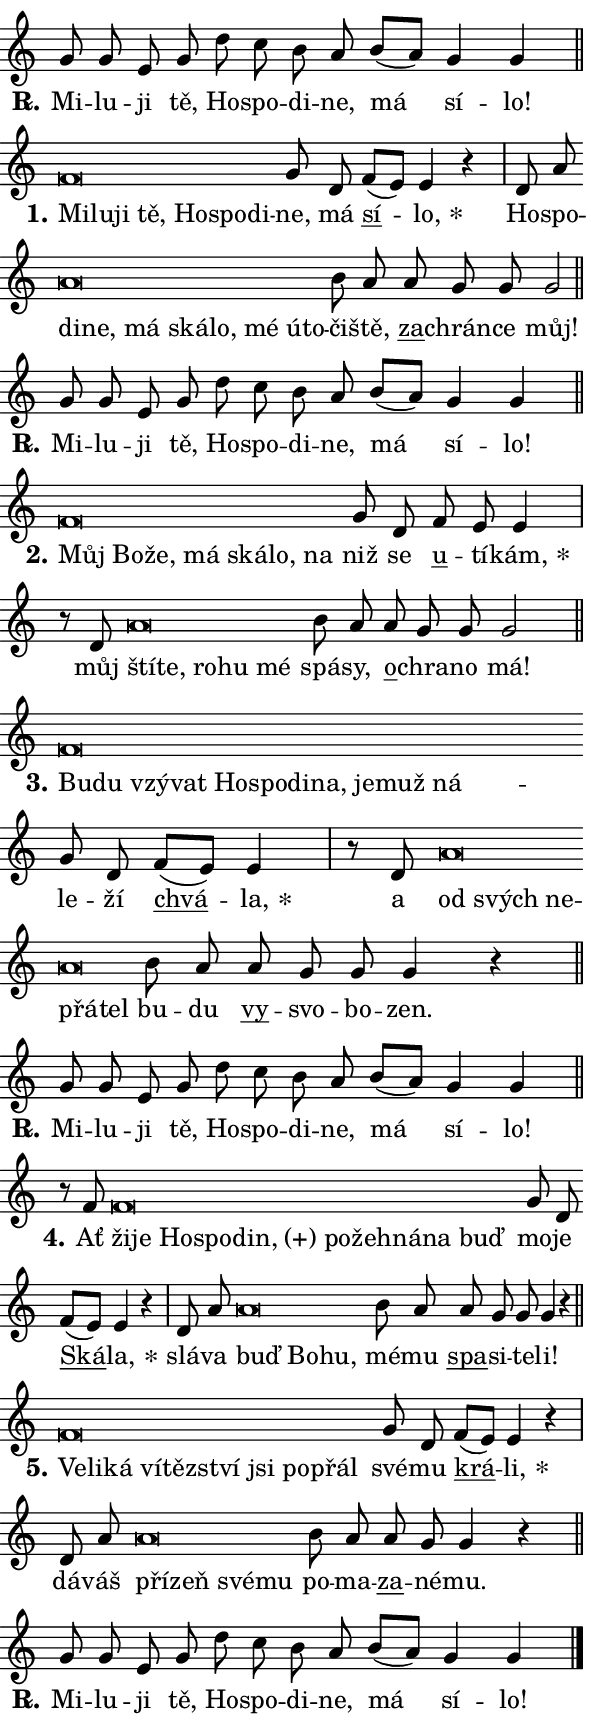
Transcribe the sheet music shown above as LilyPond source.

\version "2.24.0"
\header { tagline = "" }
\paper {
  indent = 0\cm
  top-margin = 0\cm
  right-margin = 0.13\cm % to fit lyric hyphens
  bottom-margin = 0\cm
  left-margin = 0\cm
  paper-width = 10\cm
  page-breaking = #ly:one-page-breaking
  system-system-spacing.basic-distance = #11
  score-system-spacing.basic-distance = #11
  ragged-last = ##f
}


%% Author: Thomas Morley
%% https://lists.gnu.org/archive/html/lilypond-user/2020-05/msg00002.html
#(define (line-position grob)
"Returns position of @var[grob} in current system:
   @code{'start}, if at first time-step
   @code{'end}, if at last time-step
   @code{'middle} otherwise
"
  (let* ((col (ly:item-get-column grob))
         (ln (ly:grob-object col 'left-neighbor))
         (rn (ly:grob-object col 'right-neighbor))
         (col-to-check-left (if (ly:grob? ln) ln col))
         (col-to-check-right (if (ly:grob? rn) rn col))
         (break-dir-left
           (and
             (ly:grob-property col-to-check-left 'non-musical #f)
             (ly:item-break-dir col-to-check-left)))
         (break-dir-right
           (and
             (ly:grob-property col-to-check-right 'non-musical #f)
             (ly:item-break-dir col-to-check-right))))
        (cond ((eqv? 1 break-dir-left) 'start)
              ((eqv? -1 break-dir-right) 'end)
              (else 'middle))))

#(define (tranparent-at-line-position vctor)
  (lambda (grob)
  "Relying on @code{line-position} select the relevant enry from @var{vctor}.
Used to determine transparency,"
    (case (line-position grob)
      ((end) (not (vector-ref vctor 0)))
      ((middle) (not (vector-ref vctor 1)))
      ((start) (not (vector-ref vctor 2))))))

noteHeadBreakVisibility =
#(define-music-function (break-visibility)(vector?)
"Makes @code{NoteHead}s transparent relying on @var{break-visibility}"
#{
  \override NoteHead.transparent =
    #(tranparent-at-line-position break-visibility)
#})

#(define delete-ledgers-for-transparent-note-heads
  (lambda (grob)
    "Reads whether a @code{NoteHead} is transparent.
If so this @code{NoteHead} is removed from @code{'note-heads} from
@var{grob}, which is supposed to be @code{LedgerLineSpanner}.
As a result ledgers are not printed for this @code{NoteHead}"
    (let* ((nhds-array (ly:grob-object grob 'note-heads))
           (nhds-list
             (if (ly:grob-array? nhds-array)
                 (ly:grob-array->list nhds-array)
                 '()))
           ;; Relies on the transparent-property being done before
           ;; Staff.LedgerLineSpanner.after-line-breaking is executed.
           ;; This is fragile ...
           (to-keep
             (remove
               (lambda (nhd)
                 (ly:grob-property nhd 'transparent #f))
               nhds-list)))
      ;; TODO find a better method to iterate over grob-arrays, similiar
      ;; to filter/remove etc for lists
      ;; For now rebuilt from scratch
      (set! (ly:grob-object grob 'note-heads)  '())
      (for-each
        (lambda (nhd)
          (ly:pointer-group-interface::add-grob grob 'note-heads nhd))
        to-keep))))

squashNotes = {
  \override NoteHead.X-extent = #'(-0.2 . 0.2)
  \override NoteHead.Y-extent = #'(-0.75 . 0)
  \override NoteHead.stencil =
    #(lambda (grob)
       (let ((pos (ly:grob-property grob 'staff-position)))
         (begin
           (if (< pos -7) (display "ERROR: Lower brevis then expected\n") (display ""))
           (if (<= pos -6) ly:text-interface::print ly:note-head::print))))
}
unSquashNotes = {
  \revert NoteHead.X-extent
  \revert NoteHead.Y-extent
  \revert NoteHead.stencil
}

hideNotes = \noteHeadBreakVisibility #begin-of-line-visible
unHideNotes = \noteHeadBreakVisibility #all-visible

% work-around for resetting accidentals
% https://lilypond.org/doc/v2.23/Documentation/notation/displaying-rhythms#unmetered-music
cadenzaMeasure = {
  \cadenzaOff
  \partial 1024 s1024
  \cadenzaOn
}

#(define-markup-command (accent layout props text) (markup?)
  "Underline accented syllable"
  (interpret-markup layout props
    #{\markup \override #'(offset . 4.3) \underline { #text }#}))

responsum = \markup \concat {
  "R" \hspace #-1.05 \path #0.1 #'((moveto 0 0.07) (lineto 0.9 0.8)) \hspace #0.05 "."
}

spaceSize = #0.6828661417322834 % exact space size for TeX Gyre Schola

\layout {
  \context {
    \Staff
    \remove "Time_signature_engraver"
    \override LedgerLineSpanner.after-line-breaking = #delete-ledgers-for-transparent-note-heads
  }
  \context {
    \Lyrics {
      \override LyricSpace.minimum-distance = \spaceSize
      \override LyricText.font-name = #"TeX Gyre Schola"
      \override LyricText.font-size = 1
      \override StanzaNumber.font-name = #"TeX Gyre Schola Bold"
      \override StanzaNumber.font-size = 1
    }
  }
  \context {
    \Score 
    \override NoteHead.text =
      #(lambda (grob) 
        (let ((pos (ly:grob-property grob 'staff-position)))
          #{\markup {
            \combine
              \halign #-0.55 \raise #(if (= pos -6) 0 0.5) \override #'(thickness . 2) \draw-line #'(3.2 . 0)
              \musicglyph "noteheads.sM1"
          }#}))
  }
}

% magnetic-lyrics.ily
%
%   written by
%     Jean Abou Samra <jean@abou-samra.fr>
%     Werner Lemberg <wl@gnu.org>
%
%   adapted by
%     Jiri Hon <jiri.hon@gmail.com>
%
% Version 2022-Apr-15

% https://www.mail-archive.com/lilypond-user@gnu.org/msg149350.html

#(define (Left_hyphen_pointer_engraver context)
   "Collect syllable-hyphen-syllable occurrences in lyrics and store
them in properties.  This engraver only looks to the left.  For
example, if the lyrics input is @code{foo -- bar}, it does the
following.

@itemize @bullet
@item
Set the @code{text} property of the @code{LyricHyphen} grob between
@q{foo} and @q{bar} to @code{foo}.

@item
Set the @code{left-hyphen} property of the @code{LyricText} grob with
text @q{foo} to the @code{LyricHyphen} grob between @q{foo} and
@q{bar}.
@end itemize

Use this auxiliary engraver in combination with the
@code{lyric-@/text::@/apply-@/magnetic-@/offset!} hook."
   (let ((hyphen #f)
         (text #f))
     (make-engraver
      (acknowledgers
       ((lyric-syllable-interface engraver grob source-engraver)
        (set! text grob)))
      (end-acknowledgers
       ((lyric-hyphen-interface engraver grob source-engraver)
        ;(when (not (grob::has-interface grob 'lyric-space-interface))
          (set! hyphen grob)));)
      ((stop-translation-timestep engraver)
       (when (and text hyphen)
         (ly:grob-set-object! text 'left-hyphen hyphen))
       (set! text #f)
       (set! hyphen #f)))))

#(define (lyric-text::apply-magnetic-offset! grob)
   "If the space between two syllables is less than the value in
property @code{LyricText@/.details@/.squash-threshold}, move the right
syllable to the left so that it gets concatenated with the left
syllable.

Use this function as a hook for
@code{LyricText@/.after-@/line-@/breaking} if the
@code{Left_@/hyphen_@/pointer_@/engraver} is active."
   (let ((hyphen (ly:grob-object grob 'left-hyphen #f)))
     (when hyphen
       (let ((left-text (ly:spanner-bound hyphen LEFT)))
         (when (grob::has-interface left-text 'lyric-syllable-interface)
           (let* ((common (ly:grob-common-refpoint grob left-text X))
                  (this-x-ext (ly:grob-extent grob common X))
                  (left-x-ext
                   (begin
                     ;; Trigger magnetism for left-text.
                     (ly:grob-property left-text 'after-line-breaking)
                     (ly:grob-extent left-text common X)))
                  ;; `delta` is the gap width between two syllables.
                  (delta (- (interval-start this-x-ext)
                            (interval-end left-x-ext)))
                  (details (ly:grob-property grob 'details))
                  (threshold (assoc-get 'squash-threshold details 0.2)))
             (when (< delta threshold)
               (let* (;; We have to manipulate the input text so that
                      ;; ligatures crossing syllable boundaries are not
                      ;; disabled.  For languages based on the Latin
                      ;; script this is essentially a beautification.
                      ;; However, for non-Western scripts it can be a
                      ;; necessity.
                      (lt (ly:grob-property left-text 'text))
                      (rt (ly:grob-property grob 'text))
                      (is-space (grob::has-interface hyphen 'lyric-space-interface))
                      (space (if is-space " " ""))
                      (extra-delta (if is-space spaceSize 0))
                      ;; Append new syllable.
                      (ltrt-space (if (and (string? lt) (string? rt))
                                (string-append lt space rt)
                                (make-concat-markup (list lt space rt))))
                      ;; Right-align `ltrt` to the right side.
                      (ltrt-space-markup (grob-interpret-markup
                               grob
                               (make-translate-markup
                                (cons (interval-length this-x-ext) 0)
                                (make-right-align-markup ltrt-space)))))
                 (begin
                   ;; Don't print `left-text`.
                   (ly:grob-set-property! left-text 'stencil #f)
                   ;; Set text and stencil (which holds all collected
                   ;; syllables so far) and shift it to the left.
                   (ly:grob-set-property! grob 'text ltrt-space)
                   (ly:grob-set-property! grob 'stencil ltrt-space-markup)
                   (ly:grob-translate-axis! grob (- (- delta extra-delta)) X))))))))))


#(define (lyric-hyphen::displace-bounds-first grob)
   ;; Make very sure this callback isn't triggered too early.
   (let ((left (ly:spanner-bound grob LEFT))
         (right (ly:spanner-bound grob RIGHT)))
     (ly:grob-property left 'after-line-breaking)
     (ly:grob-property right 'after-line-breaking)
     (ly:lyric-hyphen::print grob)))

squashThreshold = #0.4

\layout {
  \context {
    \Lyrics
    \consists #Left_hyphen_pointer_engraver
    \override LyricText.after-line-breaking =
      #lyric-text::apply-magnetic-offset!
    \override LyricHyphen.stencil = #lyric-hyphen::displace-bounds-first
    \override LyricText.details.squash-threshold = \squashThreshold
    \override LyricHyphen.minimum-distance = 0
    \override LyricHyphen.minimum-length = \squashThreshold
  }
}

squashText = \override LyricText.details.squash-threshold = 9999
unSquashText = \override LyricText.details.squash-threshold = \squashThreshold

leftText = \override LyricText.self-alignment-X = #LEFT
unLeftText = \revert LyricText.self-alignment-X

starOffset = #(lambda (grob) 
                (let ((x_offset (ly:self-alignment-interface::aligned-on-x-parent grob)))
                  (if (= x_offset 0) 0 (+ x_offset 1.2))))

star = #(define-music-function (syllable)(string?)
"Append star separator at the end of a syllable"
#{
  \once \override LyricText.X-offset = #starOffset
  \lyricmode { \markup {
    #syllable
    \override #'((font-name . "TeX Gyre Schola Bold")) \hspace #0.2 \lower #0.65 \larger "*"
  } }
#})

starAccent = #(define-music-function (syllable)(string?)
"Append star separator at the end of a syllable and make accent"
#{
  \once \override LyricText.X-offset = #starOffset
  \lyricmode { \markup {
    \accent #syllable
    \override #'((font-name . "TeX Gyre Schola Bold")) \hspace #0.2 \lower #0.65 \larger "*"
  } }
#})

breath = #(define-music-function (syllable)(string?)
"Append breathing indicator at the end of a syllable"
#{
  \lyricmode { \markup { #syllable "+" } }
#})

optionalBreath = #(define-music-function (syllable)(string?)
"Append optional breathing indicator at the end of a syllable"
#{
  \lyricmode { \markup { #syllable "(+)" } }
#})


\score {
    <<
        \new Voice = "melody" { \cadenzaOn \key c \major \relative { g'8 g e g \bar "" d' c b a \bar "" b[( a)] g4 g \cadenzaMeasure \bar "||" \break } }
        \new Lyrics \lyricsto "melody" { \lyricmode { \set stanza = \responsum
Mi -- lu -- ji tě, Ho -- spo -- di -- ne, má sí -- lo! } }
    >>
    \layout {}
}

\score {
    <<
        \new Voice = "melody" { \cadenzaOn \key c \major \relative { \squashNotes f'\breve*1/16 \hideNotes \breve*1/16 \bar "" \breve*1/16 \bar "" \breve*1/16 \bar "" \breve*1/16 \bar "" \breve*1/16 \breve*1/16 \bar "" \unHideNotes \unSquashNotes g8 d \bar "" f[( e)] e4 r \cadenzaMeasure \bar "|" d8 a' \bar "" \squashNotes a\breve*1/16 \hideNotes \breve*1/16 \bar "" \breve*1/16 \bar "" \breve*1/16 \bar "" \breve*1/16 \bar "" \breve*1/16 \bar "" \breve*1/16 \breve*1/16 \bar "" \unHideNotes \unSquashNotes b8 a \bar "" a g g g2 \cadenzaMeasure \bar "||" \break } }
        \new Lyrics \lyricsto "melody" { \lyricmode { \set stanza = "1."
\leftText Mi -- \squashText lu -- ji tě, Ho -- spo -- di -- \unLeftText \unSquashText ne, má \markup \accent sí -- \star lo, Ho -- spo -- \leftText di -- \squashText ne, má ská -- lo, mé ú -- to -- \unLeftText \unSquashText či -- ště, \markup \accent za -- chrán -- ce můj! } }
    >>
    \layout {}
}

\score {
    <<
        \new Voice = "melody" { \cadenzaOn \key c \major \relative { g'8 g e g \bar "" d' c b a \bar "" b[( a)] g4 g \cadenzaMeasure \bar "||" \break } }
        \new Lyrics \lyricsto "melody" { \lyricmode { \set stanza = \responsum
Mi -- lu -- ji tě, Ho -- spo -- di -- ne, má sí -- lo! } }
    >>
    \layout {}
}

\score {
    <<
        \new Voice = "melody" { \cadenzaOn \key c \major \relative { \squashNotes f'\breve*1/16 \hideNotes \breve*1/16 \bar "" \breve*1/16 \bar "" \breve*1/16 \bar "" \breve*1/16 \bar "" \breve*1/16 \breve*1/16 \bar "" \unHideNotes \unSquashNotes g8 d \bar "" f e e4 \cadenzaMeasure \bar "|" r8 d \squashNotes a'\breve*1/16 \hideNotes \breve*1/16 \bar "" \breve*1/16 \bar "" \breve*1/16 \breve*1/16 \bar "" \unHideNotes \unSquashNotes b8 a \bar "" a g g g2 \cadenzaMeasure \bar "||" \break } }
        \new Lyrics \lyricsto "melody" { \lyricmode { \set stanza = "2."
\leftText Můj \squashText Bo -- že, má ská -- lo, na \unLeftText \unSquashText niž se \markup \accent u -- tí -- \star kám, můj \leftText ští -- \squashText te, ro -- hu mé \unLeftText \unSquashText spá -- sy, \markup \accent o -- chra -- no má! } }
    >>
    \layout {}
}

\score {
    <<
        \new Voice = "melody" { \cadenzaOn \key c \major \relative { \squashNotes f'\breve*1/16 \hideNotes \breve*1/16 \bar "" \breve*1/16 \bar "" \breve*1/16 \bar "" \breve*1/16 \bar "" \breve*1/16 \bar "" \breve*1/16 \bar "" \breve*1/16 \bar "" \breve*1/16 \bar "" \breve*1/16 \breve*1/16 \bar "" \unHideNotes \unSquashNotes g8 d \bar "" f[( e)] e4 \cadenzaMeasure \bar "|" r8 d8 \squashNotes a'\breve*1/16 \hideNotes \breve*1/16 \bar "" \breve*1/16 \bar "" \breve*1/16 \breve*1/16 \bar "" \unHideNotes \unSquashNotes b8 a \bar "" a g g g4 r \cadenzaMeasure \bar "||" \break } }
        \new Lyrics \lyricsto "melody" { \lyricmode { \set stanza = "3."
\leftText Bu -- \squashText du vzý -- vat Ho -- spo -- di -- na, je -- muž ná -- \unLeftText \unSquashText le -- ží \markup \accent chvá -- \star la, a \leftText od \squashText svých ne -- přá -- tel \unLeftText \unSquashText bu -- du \markup \accent vy -- svo -- bo -- zen. } }
    >>
    \layout {}
}

\score {
    <<
        \new Voice = "melody" { \cadenzaOn \key c \major \relative { g'8 g e g \bar "" d' c b a \bar "" b[( a)] g4 g \cadenzaMeasure \bar "||" \break } }
        \new Lyrics \lyricsto "melody" { \lyricmode { \set stanza = \responsum
Mi -- lu -- ji tě, Ho -- spo -- di -- ne, má sí -- lo! } }
    >>
    \layout {}
}

\score {
    <<
        \new Voice = "melody" { \cadenzaOn \key c \major \relative { r8 f'8 \squashNotes f\breve*1/16 \hideNotes \breve*1/16 \bar "" \breve*1/16 \bar "" \breve*1/16 \bar "" \breve*1/16 \bar "" \breve*1/16 \bar "" \breve*1/16 \bar "" \breve*1/16 \bar "" \breve*1/16 \breve*1/16 \bar "" \unHideNotes \unSquashNotes g8 d \bar "" f[( e)] e4 r \cadenzaMeasure \bar "|" d8 a' \bar "" \squashNotes a\breve*1/16 \hideNotes \breve*1/16 \breve*1/16 \bar "" \unHideNotes \unSquashNotes b8 a \bar "" a g g g4 r \cadenzaMeasure \bar "||" \break } }
        \new Lyrics \lyricsto "melody" { \lyricmode { \set stanza = "4."
Ať \leftText ži -- \squashText je Ho -- spo -- \optionalBreath din, po -- žeh -- ná -- na buď \unLeftText \unSquashText mo -- je \markup \accent Ská -- \star la, slá -- va \leftText buď \squashText Bo -- hu, \unLeftText \unSquashText mé -- mu \markup \accent spa -- si -- te -- li! } }
    >>
    \layout {}
}

\score {
    <<
        \new Voice = "melody" { \cadenzaOn \key c \major \relative { \squashNotes f'\breve*1/16 \hideNotes \breve*1/16 \bar "" \breve*1/16 \bar "" \breve*1/16 \bar "" \breve*1/16 \bar "" \breve*1/16 \bar "" \breve*1/16 \bar "" \breve*1/16 \breve*1/16 \bar "" \unHideNotes \unSquashNotes g8 d \bar "" f[( e)] e4 r \cadenzaMeasure \bar "|" d8 a' \bar "" \squashNotes a\breve*1/16 \hideNotes \breve*1/16 \bar "" \breve*1/16 \breve*1/16 \bar "" \unHideNotes \unSquashNotes b8 a \bar "" a g g4 r \cadenzaMeasure \bar "||" \break } }
        \new Lyrics \lyricsto "melody" { \lyricmode { \set stanza = "5."
\leftText Ve -- \squashText li -- ká ví -- těz -- ství jsi po -- přál \unLeftText \unSquashText své -- mu \markup \accent krá -- \star li, dá -- váš \leftText pří -- \squashText zeň své -- mu \unLeftText \unSquashText po -- ma -- \markup \accent za -- né -- mu. } }
    >>
    \layout {}
}

\score {
    <<
        \new Voice = "melody" { \cadenzaOn \key c \major \relative { g'8 g e g \bar "" d' c b a \bar "" b[( a)] g4 g \cadenzaMeasure \bar "||" \break } \bar "|." }
        \new Lyrics \lyricsto "melody" { \lyricmode { \set stanza = \responsum
Mi -- lu -- ji tě, Ho -- spo -- di -- ne, má sí -- lo! } }
    >>
    \layout {}
}
